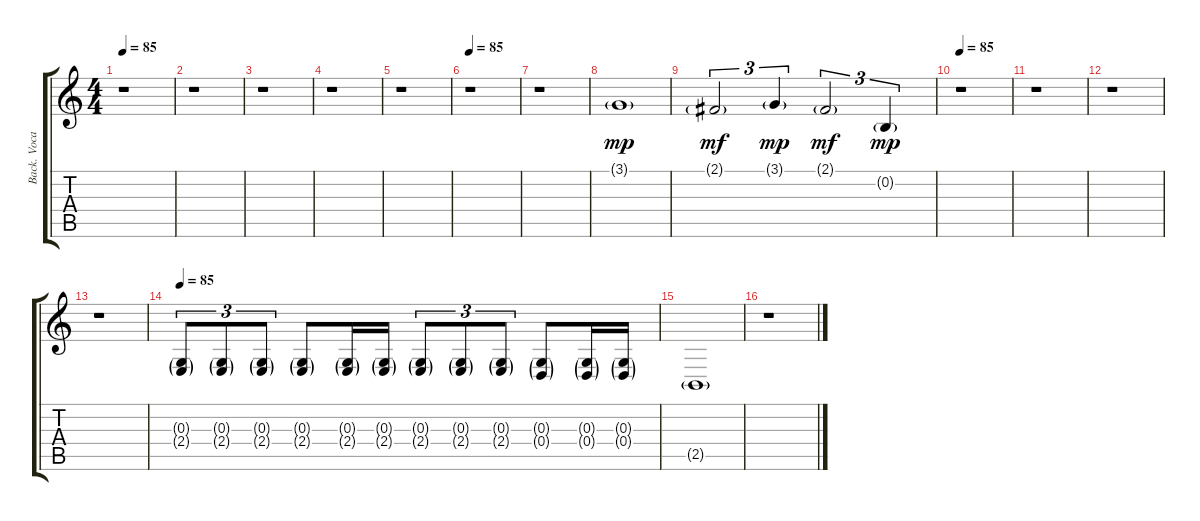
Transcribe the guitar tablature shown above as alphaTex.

\track ("Back. Vocals" "Back. Voca") {instrument altosax}
\staff {score tabs}
\tuning (E4 B3 G3 D3 A2 E2) {hide}
\ts (4 4)
\tempo 85
\clef g2
\ks c
r.1{dy mp} |
r.1 |
r.1 |
r.1 |
r.1 |
\tempo 85
r.1 |
r.1 |
3.1{g}.1 |
2.1{g}.2{tu (3 2) dy mf} 3.1{g}.4{tu (3 2) dy mp} 2.1{g}.2{tu (3 2) dy mf} 0.2{g}.4{tu (3 2) dy mp} |
\tempo 85
r.1 |
r.1 |
r.1 |
r.1 |
\tempo 85
(0.3{g} 2.4{g}).8{tu (3 2)} (0.3{g} 2.4{g}).8{tu (3 2)} (0.3{g} 2.4{g}).8{tu (3 2)} (0.3{g} 2.4{g}).8 (0.3{g} 2.4{g}).16 (0.3{g} 2.4{g}).16 (0.3{g} 2.4{g}).8{tu (3 2)} (0.3{g} 2.4{g}).8{tu (3 2)} (0.3{g} 2.4{g}).8{tu (3 2)} (0.3{g} 0.4{g}).8 (0.3{g} 0.4{g}).16 (0.3{g} 0.4{g}).16 |
2.5{g}.1 |
r.1
